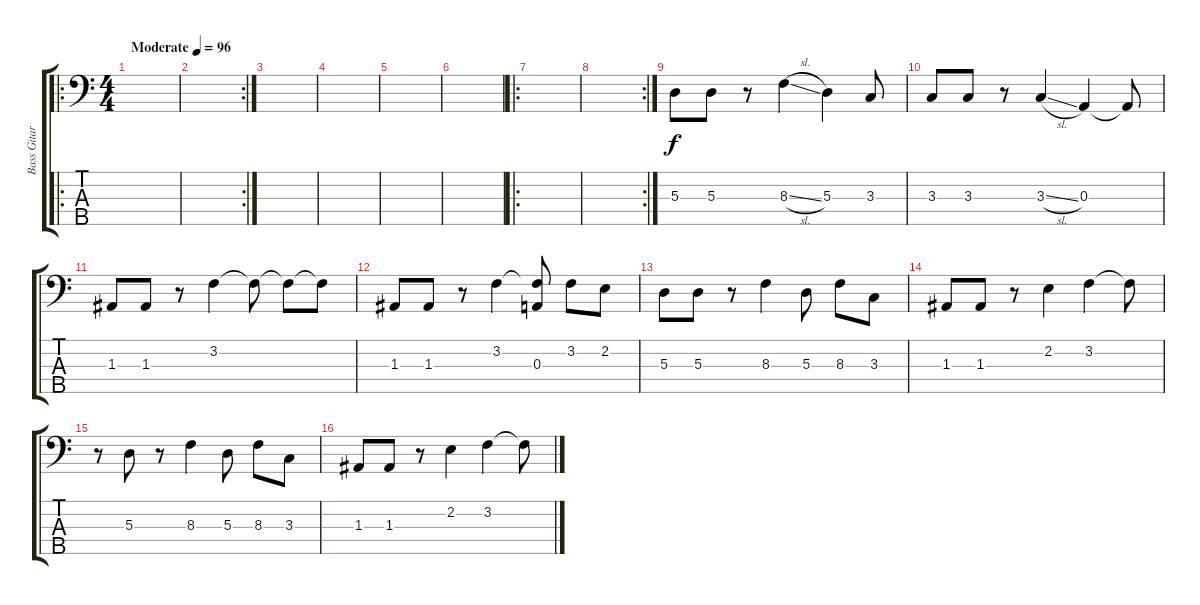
\track ("Bass Gitar" "Bass Gitar") {instrument electricbassfinger}
\staff {score tabs}
\tuning (G2 D2 A1 E1 B0) {hide}
\ro
\ts (4 4)
\tempo (96 "Moderate")
\clef f4
\ks c
|
\rc 2
|
|
|
|
|
\ro
|
\rc 2
|
5.3.8 5.3.8 r.8 8.3{sl}.4 5.3.4 3.3.8 |
3.3.8 3.3.8 r.8 3.3{sl}.4 0.3.4 0.3{t}.8 |
1.3.8 1.3.8 r.8 3.2.4 3.2{t}.8 3.2{t}.8 3.2{t}.8 |
1.3.8 1.3.8 r.8 3.2.4 (3.2{t} 0.3).8 3.2.8 2.2.8 |
5.3.8 5.3.8 r.8 8.3.4 5.3.8 8.3.8 3.3.8 |
1.3.8 1.3.8 r.8 2.2.4 3.2.4 3.2{t}.8 |
r.8 5.3.8 r.8 8.3.4 5.3.8 8.3.8 3.3.8 |
1.3.8 1.3.8 r.8 2.2.4 3.2.4 3.2{t}.8
